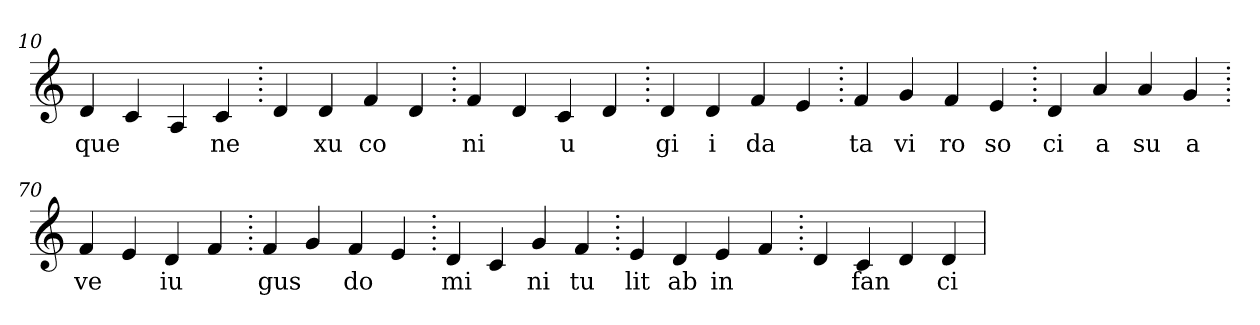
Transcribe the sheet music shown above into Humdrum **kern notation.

**kern	**text
*part1	*part1
*staff1	*staff1
*clefG2	*
=10.	=10.
4d	que
4c	.
4A	.
4c	ne
=20.	=20.
4d	.
4d	xu
4f	co
4d	.
=30.	=30.
4f	ni
4d	.
4c	u
4d	.
=40.	=40.
4d	gi
4d	i
4f	da
4e	.
=50.	=50.
4f	ta
4g	vi
4f	ro
4e	so
=60.	=60.
4d	ci
4a	a
4a	su
4g	a
=70.	=70.
4f	ve
4e	.
4d	iu
4f	.
=80.	=80.
4f	gus
4g	.
4f	do
4e	.
=90.	=90.
4d	mi
4c	.
4g	ni
4f	tu
=100.	=100.
4e	lit
4d	ab
4e	in
4f	.
=110.	=110.
4d	.
4c	fan
4d	.
4d	ci
=	=
*-	*-
